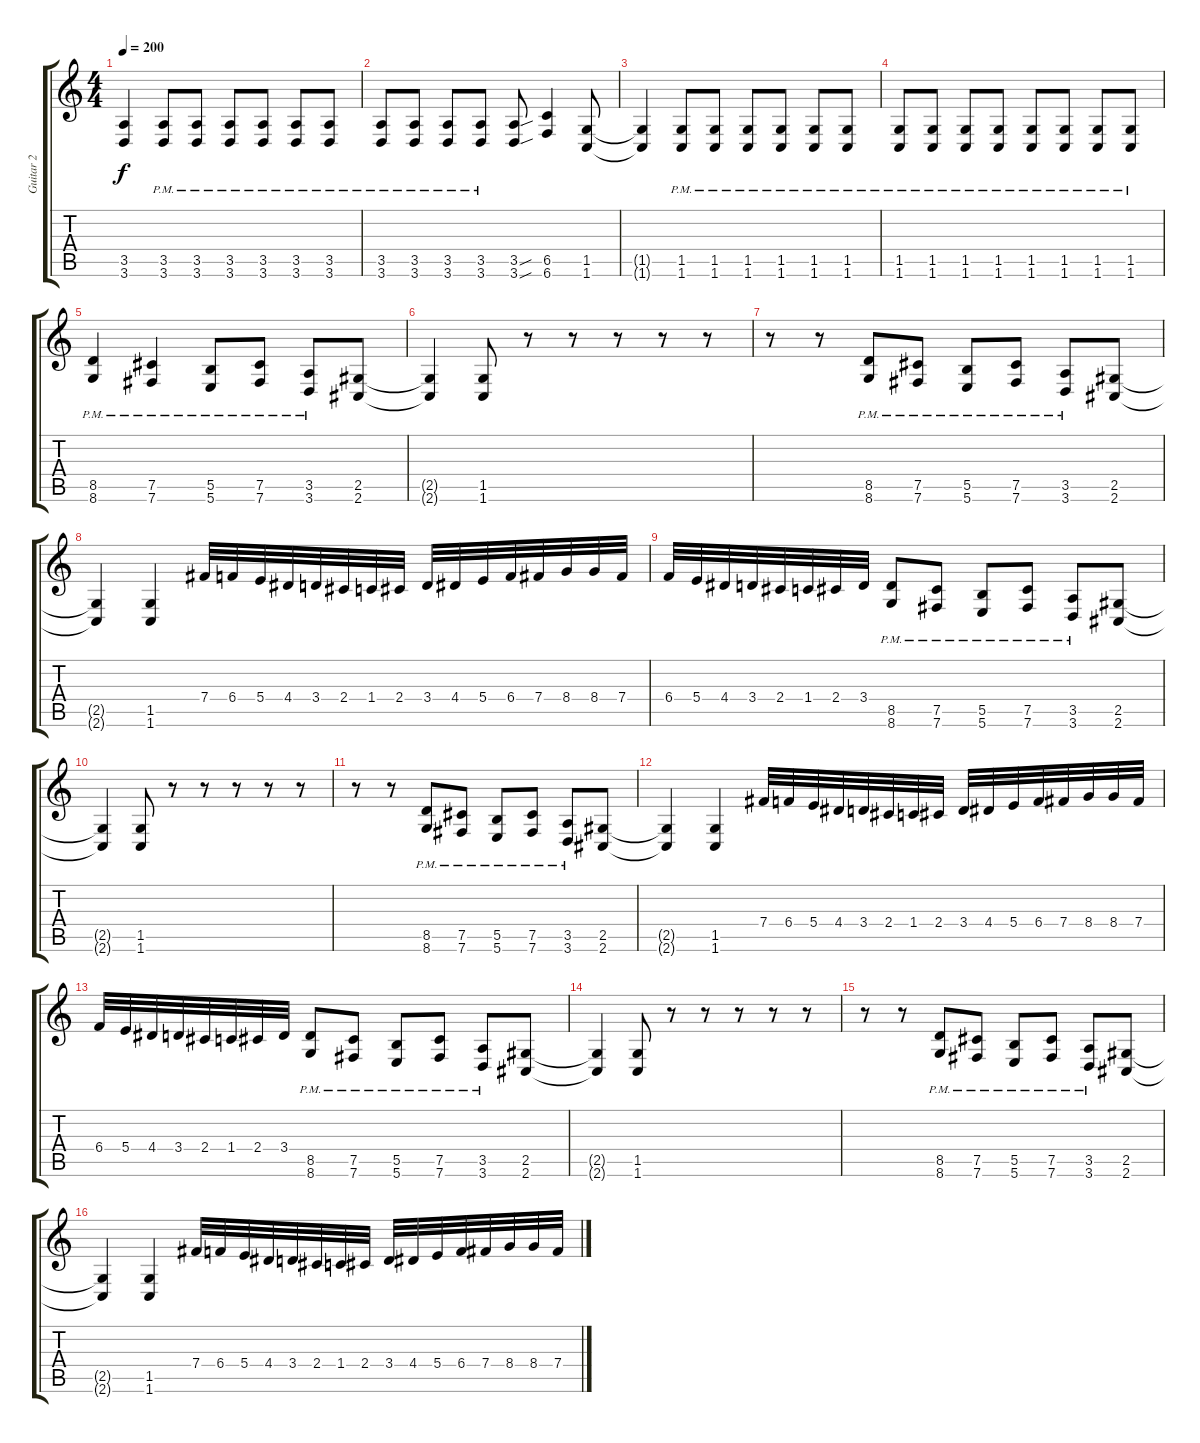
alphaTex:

\track ("Guitar 2" "Guitar 2") {instrument overdrivenguitar}
\staff {score tabs}
\tuning (Db4 Ab3 E3 B2 Gb2 B1) {hide}
\ts (4 4)
\tempo 200
\clef g2
\ks c
(3.5 3.6).4{dy f} (3.5{pm} 3.6{pm}).8 (3.5{pm} 3.6{pm}).8 (3.5{pm} 3.6{pm}).8 (3.5{pm} 3.6{pm}).8 (3.5{pm} 3.6{pm}).8 (3.5{pm} 3.6{pm}).8 |
(3.5{pm} 3.6{pm}).8 (3.5{pm} 3.6{pm}).8 (3.5{pm} 3.6{pm}).8 (3.5{pm} 3.6{pm}).8 (3.5{sou} 3.6{sou}).8 (6.5 6.6).4 (1.5 1.6).8 |
(1.5{t} 1.6{t}).4 (1.5{pm} 1.6{pm}).8 (1.5{pm} 1.6{pm}).8 (1.5{pm} 1.6{pm}).8 (1.5{pm} 1.6{pm}).8 (1.5{pm} 1.6{pm}).8 (1.5{pm} 1.6{pm}).8 |
(1.5{pm} 1.6{pm}).8 (1.5{pm} 1.6{pm}).8 (1.5{pm} 1.6{pm}).8 (1.5{pm} 1.6{pm}).8 (1.5{pm} 1.6{pm}).8 (1.5{pm} 1.6{pm}).8 (1.5{pm} 1.6{pm}).8 (1.5{pm} 1.6{pm}).8 |
(8.5{pm} 8.6{pm}).4 (7.5{pm} 7.6{pm}).4 (5.5{pm} 5.6{pm}).8 (7.5{pm} 7.6{pm}).8 (3.5{pm} 3.6{pm}).8 (2.5 2.6).8 |
(2.5{t} 2.6{t}).4 (1.5 1.6).8 r.8 r.8 r.8 r.8 r.8 |
r.8 r.8 (8.5{pm} 8.6{pm}).8 (7.5{pm} 7.6{pm}).8 (5.5{pm} 5.6{pm}).8 (7.5{pm} 7.6{pm}).8 (3.5{pm} 3.6{pm}).8 (2.5 2.6).8 |
(2.5{t} 2.6{t}).4 (1.5 1.6).4 7.4.32 6.4.32 5.4.32 4.4.32 3.4.32 2.4.32 1.4.32 2.4.32 3.4.32 4.4.32 5.4.32 6.4.32 7.4.32 8.4.32 8.4.32 7.4.32 |
6.4.32 5.4.32 4.4.32 3.4.32 2.4.32 1.4.32 2.4.32 3.4.32 (8.5{pm} 8.6{pm}).8 (7.5{pm} 7.6{pm}).8 (5.5{pm} 5.6{pm}).8 (7.5{pm} 7.6{pm}).8 (3.5{pm} 3.6{pm}).8 (2.5 2.6).8 |
(2.5{t} 2.6{t}).4 (1.5 1.6).8 r.8 r.8 r.8 r.8 r.8 |
r.8 r.8 (8.5{pm} 8.6{pm}).8 (7.5{pm} 7.6{pm}).8 (5.5{pm} 5.6{pm}).8 (7.5{pm} 7.6{pm}).8 (3.5{pm} 3.6{pm}).8 (2.5 2.6).8 |
(2.5{t} 2.6{t}).4 (1.5 1.6).4 7.4.32 6.4.32 5.4.32 4.4.32 3.4.32 2.4.32 1.4.32 2.4.32 3.4.32 4.4.32 5.4.32 6.4.32 7.4.32 8.4.32 8.4.32 7.4.32 |
6.4.32 5.4.32 4.4.32 3.4.32 2.4.32 1.4.32 2.4.32 3.4.32 (8.5{pm} 8.6{pm}).8 (7.5{pm} 7.6{pm}).8 (5.5{pm} 5.6{pm}).8 (7.5{pm} 7.6{pm}).8 (3.5{pm} 3.6{pm}).8 (2.5 2.6).8 |
(2.5{t} 2.6{t}).4 (1.5 1.6).8 r.8 r.8 r.8 r.8 r.8 |
r.8 r.8 (8.5{pm} 8.6{pm}).8 (7.5{pm} 7.6{pm}).8 (5.5{pm} 5.6{pm}).8 (7.5{pm} 7.6{pm}).8 (3.5{pm} 3.6{pm}).8 (2.5 2.6).8 |
(2.5{t} 2.6{t}).4 (1.5 1.6).4 7.4.32 6.4.32 5.4.32 4.4.32 3.4.32 2.4.32 1.4.32 2.4.32 3.4.32 4.4.32 5.4.32 6.4.32 7.4.32 8.4.32 8.4.32 7.4.32
